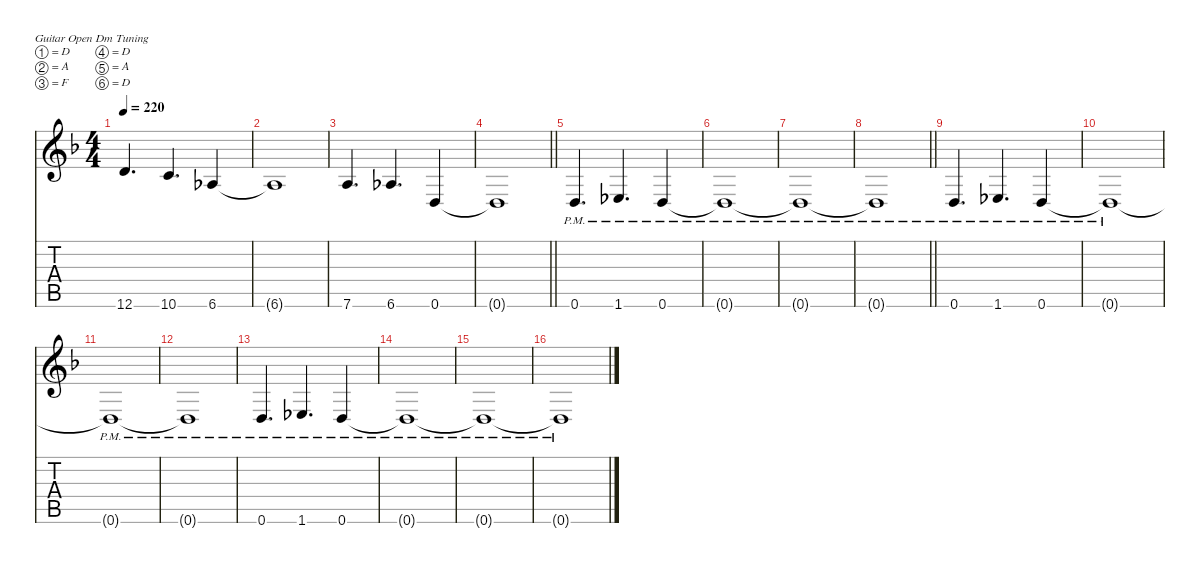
\hideDynamics
\bracketExtendMode nobrackets
\singleTrackTrackNamePolicy hidden
\multiTrackTrackNamePolicy hidden
\firstSystemTrackNameMode fullname
\firstSystemTrackNameOrientation horizontal
\otherSystemsTrackNameOrientation horizontal
\track ("Guitar 1" "E-Gt") {defaultSystemsLayout 16 mute instrument distortionguitar}
\staff {score tabs}
\tuning (D4 A3 F3 D3 A2 D2)
\ts (4 4)
\tempo 220
\clef g2
\ks dminor
12.6{acc forcenatural}.4{d dy f beam Up} 10.6{acc forcenatural}.4{d beam Up} 6.6{acc b}.4{beam Up} |
6.6{t acc b}.1{beam Up} |
7.6{acc forcenatural}.4{d beam Up} 6.6{acc b}.4{d beam Up} 0.6{acc forcenatural}.4{beam Up} |
\barLineRight lightlight
0.6{t acc forcenatural}.1{beam Up} |
0.6{pm acc forcenatural}.4{d beam Up} 1.6{pm acc b}.4{d beam Up} 0.6{pm acc forcenatural}.4{beam Up} |
0.6{pm t acc forcenatural}.1{beam Up} |
0.6{pm t acc forcenatural}.1{beam Up} |
\barLineRight lightlight
0.6{pm t acc forcenatural}.1{beam Up} |
0.6{pm acc forcenatural}.4{d beam Up} 1.6{pm acc b}.4{d beam Up} 0.6{pm acc forcenatural}.4{beam Up} |
0.6{pm t acc forcenatural}.1{beam Up} |
0.6{pm t acc forcenatural}.1{beam Up} |
0.6{pm t acc forcenatural}.1{beam Up} |
0.6{pm acc forcenatural}.4{d beam Up} 1.6{pm acc b}.4{d beam Up} 0.6{pm acc forcenatural}.4{beam Up} |
0.6{pm t acc forcenatural}.1{beam Up} |
0.6{pm t acc forcenatural}.1{beam Up} |
0.6{pm t acc forcenatural}.1{beam Up}
